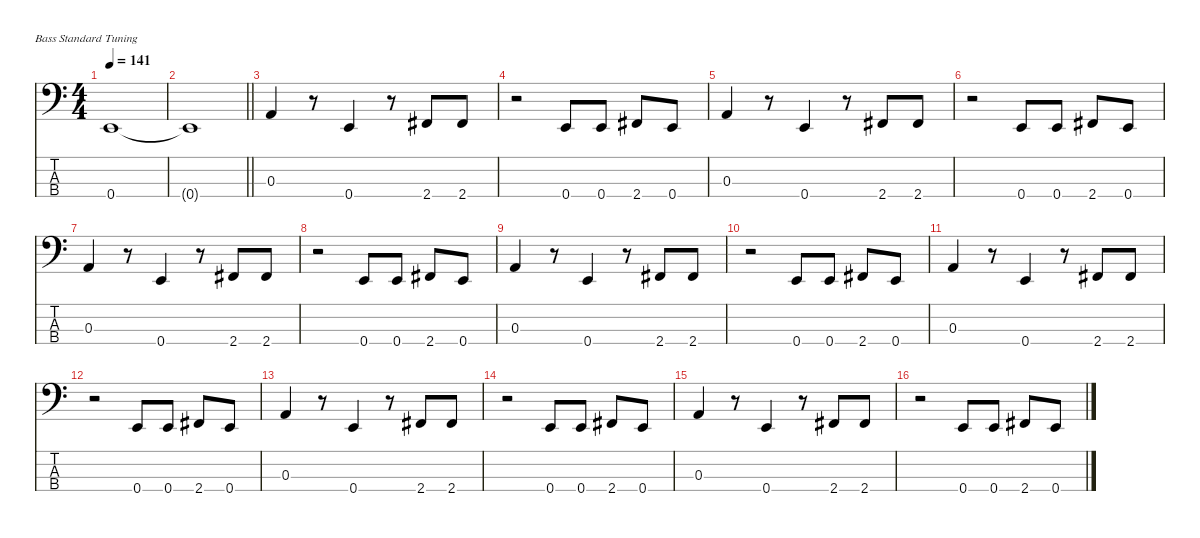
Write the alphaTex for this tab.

\defaultSystemsLayout 4
\hideDynamics
\bracketExtendMode nobrackets
\singleTrackTrackNamePolicy hidden
\multiTrackTrackNamePolicy hidden
\otherSystemsTrackNameOrientation horizontal
\track ("Bass" "el.bs.") {instrument electricbasspick}
\staff {score tabs}
\tuning (G2 D2 A1 E1)
\ts (4 4)
\tempo 141
\clef f4
\ks c
0.4.1{dy f instrument electricbasspick beam Up} |
\barLineRight lightlight
0.4{t}.1{beam Up} |
0.3.4{dy ff beam Up} r.8{beam Up} 0.4.4{dy fff beam Up} r.8{beam Up} 2.4{acc #}.8{beam Up} 2.4{acc #}.8{beam Up} |
r.2{beam Down} 0.4.8{dy ff beam Up} 0.4.8{beam Up} 2.4{acc #}.8{beam Up} 0.4.8{beam Up} |
0.3.4{beam Up} r.8{beam Up} 0.4.4{dy fff beam Up} r.8{beam Up} 2.4{acc #}.8{beam Up} 2.4{acc #}.8{beam Up} |
r.2{beam Down} 0.4.8{dy ff beam Up} 0.4.8{beam Up} 2.4{acc #}.8{beam Up} 0.4.8{beam Up} |
0.3.4{beam Up} r.8{beam Up} 0.4.4{dy fff beam Up} r.8{beam Up} 2.4{acc #}.8{beam Up} 2.4{acc #}.8{beam Up} |
r.2{beam Down} 0.4.8{dy ff beam Up} 0.4.8{beam Up} 2.4{acc #}.8{beam Up} 0.4.8{beam Up} |
0.3.4{beam Up} r.8{beam Up} 0.4.4{dy fff beam Up} r.8{beam Up} 2.4{acc #}.8{beam Up} 2.4{acc #}.8{beam Up} |
r.2{beam Down} 0.4.8{dy ff beam Up} 0.4.8{beam Up} 2.4{acc #}.8{beam Up} 0.4.8{beam Up} |
0.3.4{beam Up} r.8{beam Up} 0.4.4{dy fff beam Up} r.8{beam Up} 2.4{acc #}.8{beam Up} 2.4{acc #}.8{beam Up} |
r.2{beam Down} 0.4.8{dy ff beam Up} 0.4.8{beam Up} 2.4{acc #}.8{beam Up} 0.4.8{beam Up} |
0.3.4{beam Up} r.8{beam Up} 0.4.4{dy fff beam Up} r.8{beam Up} 2.4{acc #}.8{beam Up} 2.4{acc #}.8{beam Up} |
r.2{beam Down} 0.4.8{dy ff beam Up} 0.4.8{beam Up} 2.4{acc #}.8{beam Up} 0.4.8{beam Up} |
0.3.4{beam Up} r.8{beam Up} 0.4.4{dy fff beam Up} r.8{beam Up} 2.4{acc #}.8{beam Up} 2.4{acc #}.8{beam Up} |
r.2{beam Down} 0.4.8{dy ff beam Up} 0.4.8{beam Up} 2.4{acc #}.8{beam Up} 0.4.8{beam Up}
